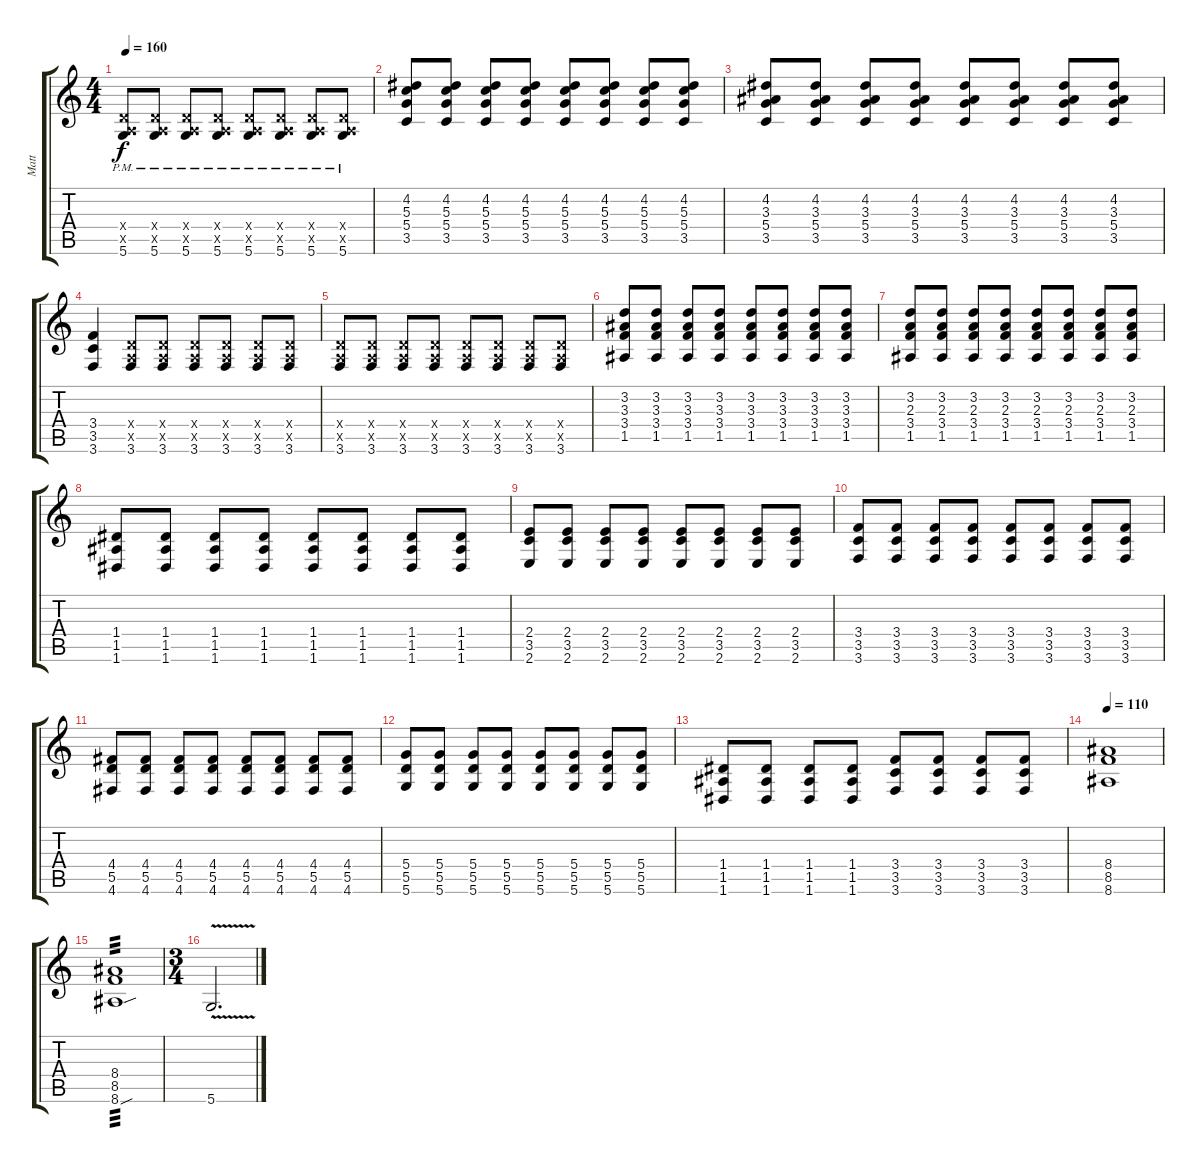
\track ("Matt" "Matt") {instrument overdrivenguitar}
\staff {score tabs}
\tuning (E4 B3 G3 D3 A2 D2) {hide}
\ts (4 4)
\tempo 160
\clef g2
\ks c
(0.4{x} 0.5{x} 5.6{pm}).8{dy f} (0.4{x} 0.5{x} 5.6{pm}).8 (0.4{x} 0.5{x} 5.6{pm}).8 (0.4{x} 0.5{x} 5.6{pm}).8 (0.4{x} 0.5{x} 5.6{pm}).8 (0.4{x} 0.5{x} 5.6{pm}).8 (0.4{x} 0.5{x} 5.6{pm}).8 (0.4{x} 0.5{x} 5.6{pm}).8 |
(4.2 5.3 5.4 3.5).8 (4.2 5.3 5.4 3.5).8 (4.2 5.3 5.4 3.5).8 (4.2 5.3 5.4 3.5).8 (4.2 5.3 5.4 3.5).8 (4.2 5.3 5.4 3.5).8 (4.2 5.3 5.4 3.5).8 (4.2 5.3 5.4 3.5).8 |
(4.2 3.3 5.4 3.5).8 (4.2 3.3 5.4 3.5).8 (4.2 3.3 5.4 3.5).8 (4.2 3.3 5.4 3.5).8 (4.2 3.3 5.4 3.5).8 (4.2 3.3 5.4 3.5).8 (4.2 3.3 5.4 3.5).8 (4.2 3.3 5.4 3.5).8 |
(3.4 3.5 3.6).4 (0.4{x} 0.5{x} 3.6).8 (0.4{x} 0.5{x} 3.6).8 (0.4{x} 0.5{x} 3.6).8 (0.4{x} 0.5{x} 3.6).8 (0.4{x} 0.5{x} 3.6).8 (0.4{x} 0.5{x} 3.6).8 |
(0.4{x} 0.5{x} 3.6).8 (0.4{x} 0.5{x} 3.6).8 (0.4{x} 0.5{x} 3.6).8 (0.4{x} 0.5{x} 3.6).8 (0.4{x} 0.5{x} 3.6).8 (0.4{x} 0.5{x} 3.6).8 (0.4{x} 0.5{x} 3.6).8 (0.4{x} 0.5{x} 3.6).8 |
(3.2 3.3 3.4 1.5).8 (3.2 3.3 3.4 1.5).8 (3.2 3.3 3.4 1.5).8 (3.2 3.3 3.4 1.5).8 (3.2 3.3 3.4 1.5).8 (3.2 3.3 3.4 1.5).8 (3.2 3.3 3.4 1.5).8 (3.2 3.3 3.4 1.5).8 |
(3.2 2.3 3.4 1.5).8 (3.2 2.3 3.4 1.5).8 (3.2 2.3 3.4 1.5).8 (3.2 2.3 3.4 1.5).8 (3.2 2.3 3.4 1.5).8 (3.2 2.3 3.4 1.5).8 (3.2 2.3 3.4 1.5).8 (3.2 2.3 3.4 1.5).8 |
(1.4 1.5 1.6).8 (1.4 1.5 1.6).8 (1.4 1.5 1.6).8 (1.4 1.5 1.6).8 (1.4 1.5 1.6).8 (1.4 1.5 1.6).8 (1.4 1.5 1.6).8 (1.4 1.5 1.6).8 |
(2.4 3.5 2.6).8 (2.4 3.5 2.6).8 (2.4 3.5 2.6).8 (2.4 3.5 2.6).8 (2.4 3.5 2.6).8 (2.4 3.5 2.6).8 (2.4 3.5 2.6).8 (2.4 3.5 2.6).8 |
(3.4 3.5 3.6).8 (3.4 3.5 3.6).8 (3.4 3.5 3.6).8 (3.4 3.5 3.6).8 (3.4 3.5 3.6).8 (3.4 3.5 3.6).8 (3.4 3.5 3.6).8 (3.4 3.5 3.6).8 |
(4.4 5.5 4.6).8 (4.4 5.5 4.6).8 (4.4 5.5 4.6).8 (4.4 5.5 4.6).8 (4.4 5.5 4.6).8 (4.4 5.5 4.6).8 (4.4 5.5 4.6).8 (4.4 5.5 4.6).8 |
(5.4 5.5 5.6).8 (5.4 5.5 5.6).8 (5.4 5.5 5.6).8 (5.4 5.5 5.6).8 (5.4 5.5 5.6).8 (5.4 5.5 5.6).8 (5.4 5.5 5.6).8 (5.4 5.5 5.6).8 |
(1.4 1.5 1.6).8 (1.4 1.5 1.6).8 (1.4 1.5 1.6).8 (1.4 1.5 1.6).8 (3.4 3.5 3.6).8 (3.4 3.5 3.6).8 (3.4 3.5 3.6).8 (3.4 3.5 3.6).8 |
\tempo 110
(8.4 8.5 8.6).1 |
(8.4 8.5 8.6{sou}).1{tp 3} |
\ts (3 4)
5.6{v}.2{d volume 0}
